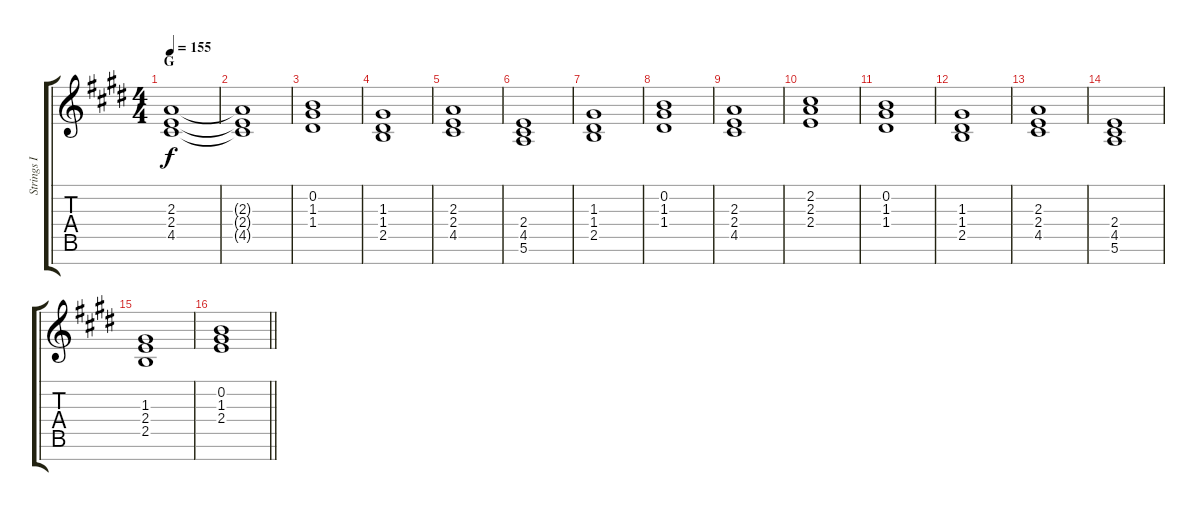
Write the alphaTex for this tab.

\track ("Strings I" "Strings I") {instrument stringensemble1}
\staff {score tabs}
\tuning (E5 B4 G4 D4 A3 E3 B2) {hide}
\ts (4 4)
\section ("" "G")
\tempo 155
\clef g2
\ks e
(2.3 2.4 4.5).1{dy f} |
(2.3{t} 2.4{t} 4.5{t}).1 |
(0.2 1.3 1.4).1 |
(1.3 1.4 2.5).1 |
(2.3 2.4 4.5).1 |
(2.4 4.5 5.6).1 |
(1.3 1.4 2.5).1 |
(0.2 1.3 1.4).1 |
(2.3 2.4 4.5).1 |
(2.2 2.3 2.4).1 |
(0.2 1.3 1.4).1 |
(1.3 1.4 2.5).1 |
(2.3 2.4 4.5).1 |
(2.4 4.5 5.6).1 |
(1.3 2.4 2.5).1 |
\barLineRight lightlight
(0.2 1.3 2.4).1
